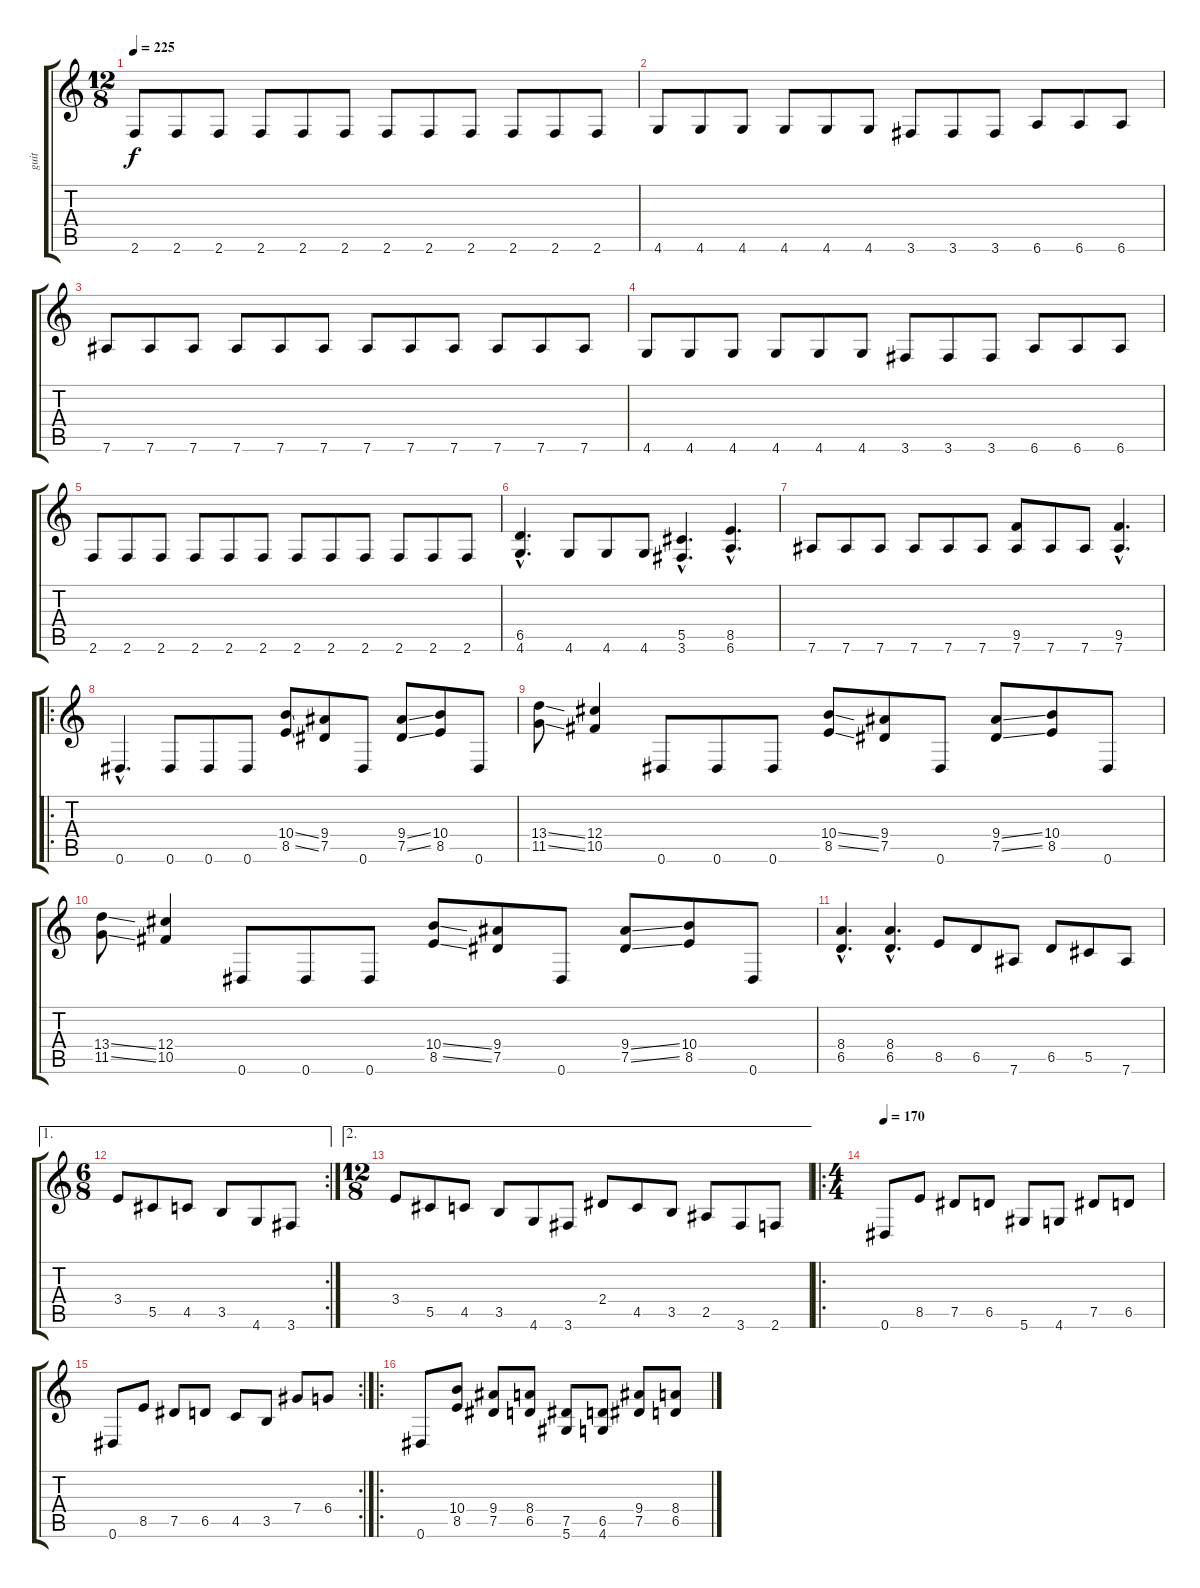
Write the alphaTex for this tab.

\track ("guit" "guit") {instrument distortionguitar}
\staff {score tabs}
\tuning (Eb4 Bb3 Gb3 Db3 Ab2 Eb2) {hide}
\ts (12 8)
\tempo 225
\clef g2
\ks c
2.6.8{dy f} 2.6.8 2.6.8 2.6.8 2.6.8 2.6.8 2.6.8 2.6.8 2.6.8 2.6.8 2.6.8 2.6.8 |
4.6.8 4.6.8 4.6.8 4.6.8 4.6.8 4.6.8 3.6.8 3.6.8 3.6.8 6.6.8 6.6.8 6.6.8 |
7.6.8 7.6.8 7.6.8 7.6.8 7.6.8 7.6.8 7.6.8 7.6.8 7.6.8 7.6.8 7.6.8 7.6.8 |
4.6.8 4.6.8 4.6.8 4.6.8 4.6.8 4.6.8 3.6.8 3.6.8 3.6.8 6.6.8 6.6.8 6.6.8 |
2.6.8 2.6.8 2.6.8 2.6.8 2.6.8 2.6.8 2.6.8 2.6.8 2.6.8 2.6.8 2.6.8 2.6.8 |
(6.5{hac} 4.6{hac}).4{d} 4.6.8 4.6.8 4.6.8 (5.5{hac} 3.6{hac}).4{d} (8.5{hac} 6.6{hac}).4{d} |
7.6.8 7.6.8 7.6.8 7.6.8 7.6.8 7.6.8 (9.5 7.6).8 7.6.8 7.6.8 (9.5{hac} 7.6{hac}).4{d} |
\ro
0.6{hac}.4{d} 0.6.8 0.6.8 0.6.8 (10.4{ss} 8.5{ss}).8 (9.4 7.5).8 0.6.8 (9.4{ss} 7.5{ss}).8 (10.4 8.5).8 0.6.8 |
(13.4{ss} 11.5{ss}).8 (12.4 10.5).4 0.6.8 0.6.8 0.6.8 (10.4{ss} 8.5{ss}).8 (9.4 7.5).8 0.6.8 (9.4{ss} 7.5{ss}).8 (10.4 8.5).8 0.6.8 |
(13.4{ss} 11.5{ss}).8 (12.4 10.5).4 0.6.8 0.6.8 0.6.8 (10.4{ss} 8.5{ss}).8 (9.4 7.5).8 0.6.8 (9.4{ss} 7.5{ss}).8 (10.4 8.5).8 0.6.8 |
(8.4{hac} 6.5{hac}).4{d} (8.4{hac} 6.5{hac}).4{d} 8.5.8 6.5.8 7.6.8 6.5.8 5.5.8 7.6.8 |
\ae 1
\rc 2
\ts (6 8)
3.4.8 5.5.8 4.5.8 3.5.8 4.6.8 3.6.8 |
\ae 2
\ts (12 8)
3.4.8 5.5.8 4.5.8 3.5.8 4.6.8 3.6.8 2.4.8 4.5.8 3.5.8 2.5.8 3.6.8 2.6.8 |
\ro
\ts (4 4)
\tempo 170
0.6.8 8.5.8 7.5.8 6.5.8 5.6.8 4.6.8 7.5.8 6.5.8 |
\rc 2
0.6.8 8.5.8 7.5.8 6.5.8 4.5.8 3.5.8 7.4.8 6.4.8 |
\ro
0.6.8 (10.4 8.5).8 (9.4 7.5).8 (8.4 6.5).8 (7.5 5.6).8 (6.5 4.6).8 (9.4 7.5).8 (8.4 6.5).8
